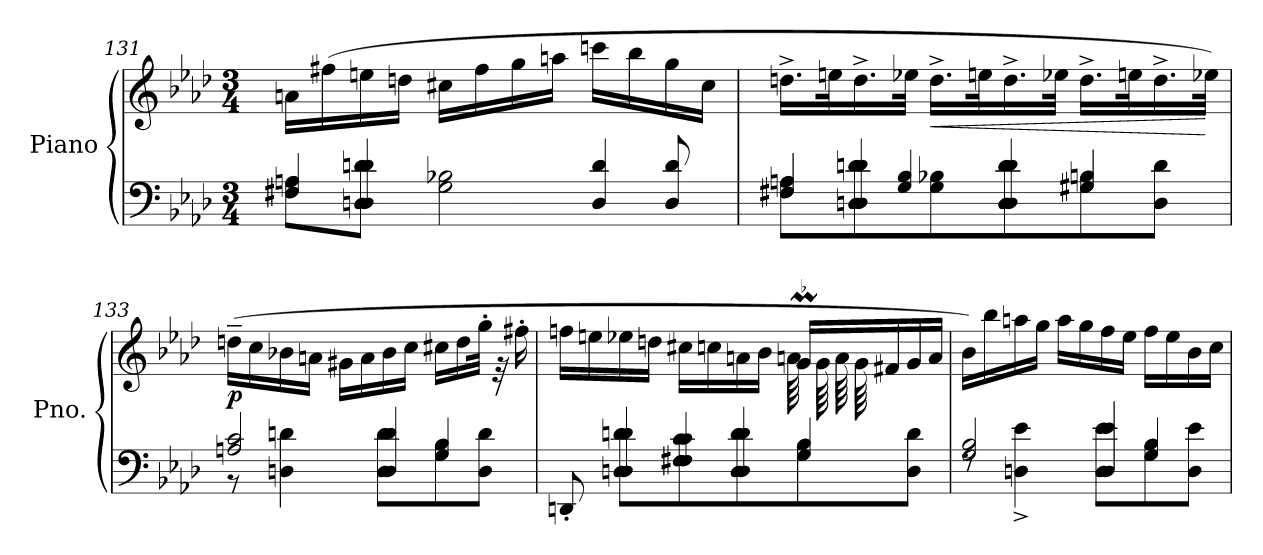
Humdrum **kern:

**kern	**kern	**dynam
*part1	*part1	*part1
*staff2	*staff1	*staff1/2
*I"Piano	*	*
*I'Pno.	*	*
!!LO:LB:g=z
*clefF4	*clefG2	*
*k[b-e-a-d-]	*k[b-e-a-d-]	*
*M3/4	*M3/4	*
=131	=131	=131
*^	*	*
*	*^	*	*
8F#X\ 8An\L	4F#/ 4A/	8ryy	16an\LL	.
.	.	.	(16ff#X\	.
8Dn\ 8dn\J	.	4D/ 4d/	16een\	.
.	.	.	16ddn\JJ	.
2G\ 2B-X\	4ryy	.	16cc#X\LL	.
.	.	.	16ff#\	.
.	.	4ryy	16gg\	.
.	.	.	16aan\JJ	.
.	4D/ 4d/	.	16cccn\LL	.
.	.	.	16bb-\	.
.	.	8D/ 8d/	16gg\	.
.	.	.	16cc#\JJ	.
=132	=132	=132	=132	=132
8F#X\ 8An\L	4F#/ 4A/	8ryy	16.ddn^\LL	.
.	.	.	32een\K	.
8Dn\ 8dn\	.	4D/ 4d/	16.dd^\	.
.	.	.	32ee-X\JJk	.
!	!	!	!	!LO:HP:b
8G\ 8B-X\	4G/ 4B-/	.	16.dd^\LL	<
.	.	.	32een\K	.
8D\ 8d\	.	4D/ 4d/	16.dd^\	.
.	.	.	32ee-X\JJk	.
8G#X\ 8Bn\	4G#/ 4B/	.	16.dd^\LL	.
.	.	.	32een\K	.
8D\ 8d\J	.	8ryy	16.dd^\	.
.	.	.	32ee-X\JJk)	[
!!LO:PB:g=z
=133	=133	=133	=133	=133
*	*	*	*^	*
!	!	!	!	!	!LO:DY:b
2An/ 2c/	8r	4.ryy	(>16ddn~\LL	2ryy	p
.	.	.	16cc\	.	.
.	4Dn\ 4dn\	.	16b-X\	.	.
.	.	.	16an\JJ	.	.
.	.	.	16g#X\LL	.	.
.	.	.	16a\	.	.
.	4D/ 4d/	8D\ 8d\L	16b-\	.	.
.	.	.	16cc\JJ	.	.
4G/ 4B-/	.	8G\ 8B-\	16ryy	16cc#X\LL	.
.	.	.	16ryy	16dd\	.
.	8ryy	8D\ 8d\J	32ryy	32gg'\JJk	.
.	.	.	32re	32ryy	.
.	.	.	16ryy	16ff#X'\	.
=134	=134	=134	=134	=134	=134
!	!	!	!	!	!LO:DY:b=2
!	!	!	!	!	!LO:DY:n=1:b=2
8DDn'/	8ryy	4ryy	16ffn\LL	2ryy	p sf
.	.	.	16een\	.	.
8Dn\ 8dn\L	4D/ 4d/	.	16ee-X\	.	.
.	.	.	16ddn\JJ	.	.
8F#X\ 8c\	.	4F#/ 4c/	16cc#X\LL	.	.
.	.	.	16ccn\	.	.
!	!	!	!	!	!LO:DY:n=2:b
8D\ 8d\	4D/ 4d/	.	16an\	.	other-dynamics
.	.	.	16b-\JJ	.	.
8G\ 8B-\	.	4G/ 4B-/	16gm/LL	64a	.
.	.	.	.	64g	.
.	.	.	.	64a	.
.	.	.	.	64g	.
.	.	.	16f#X/	8.ryy	.
8D\ 8d\J	8ryy	.	16g/	.	.
.	.	.	16a/JJ	.	.
*	*	*	*v	*v	*
!!LO:LB:g=z
=135	=135	=135	=135	=135
2G/ 2B-/	8rF	4.ryy	16b-\LL)	.
.	.	.	16bb-\	.
.	4Dn\^ 4e-\^	.	16aan\	.
.	.	.	16gg\JJ	.
.	.	.	16aa\LL	.
.	.	.	16gg\	.
.	4D/ 4e-/	8D\ 8e-\L	16ff\	.
.	.	.	16ee-\JJ	.
4G/ 4B-/	.	8G\ 8B-\	16ff\LL	.
.	.	.	16ee-\	.
.	8ryy	8D\ 8e-\J	16b-\	.
.	.	.	16cc\JJ	.
*v	*v	*v	*	*
=	=	=
*-	*-	*-
